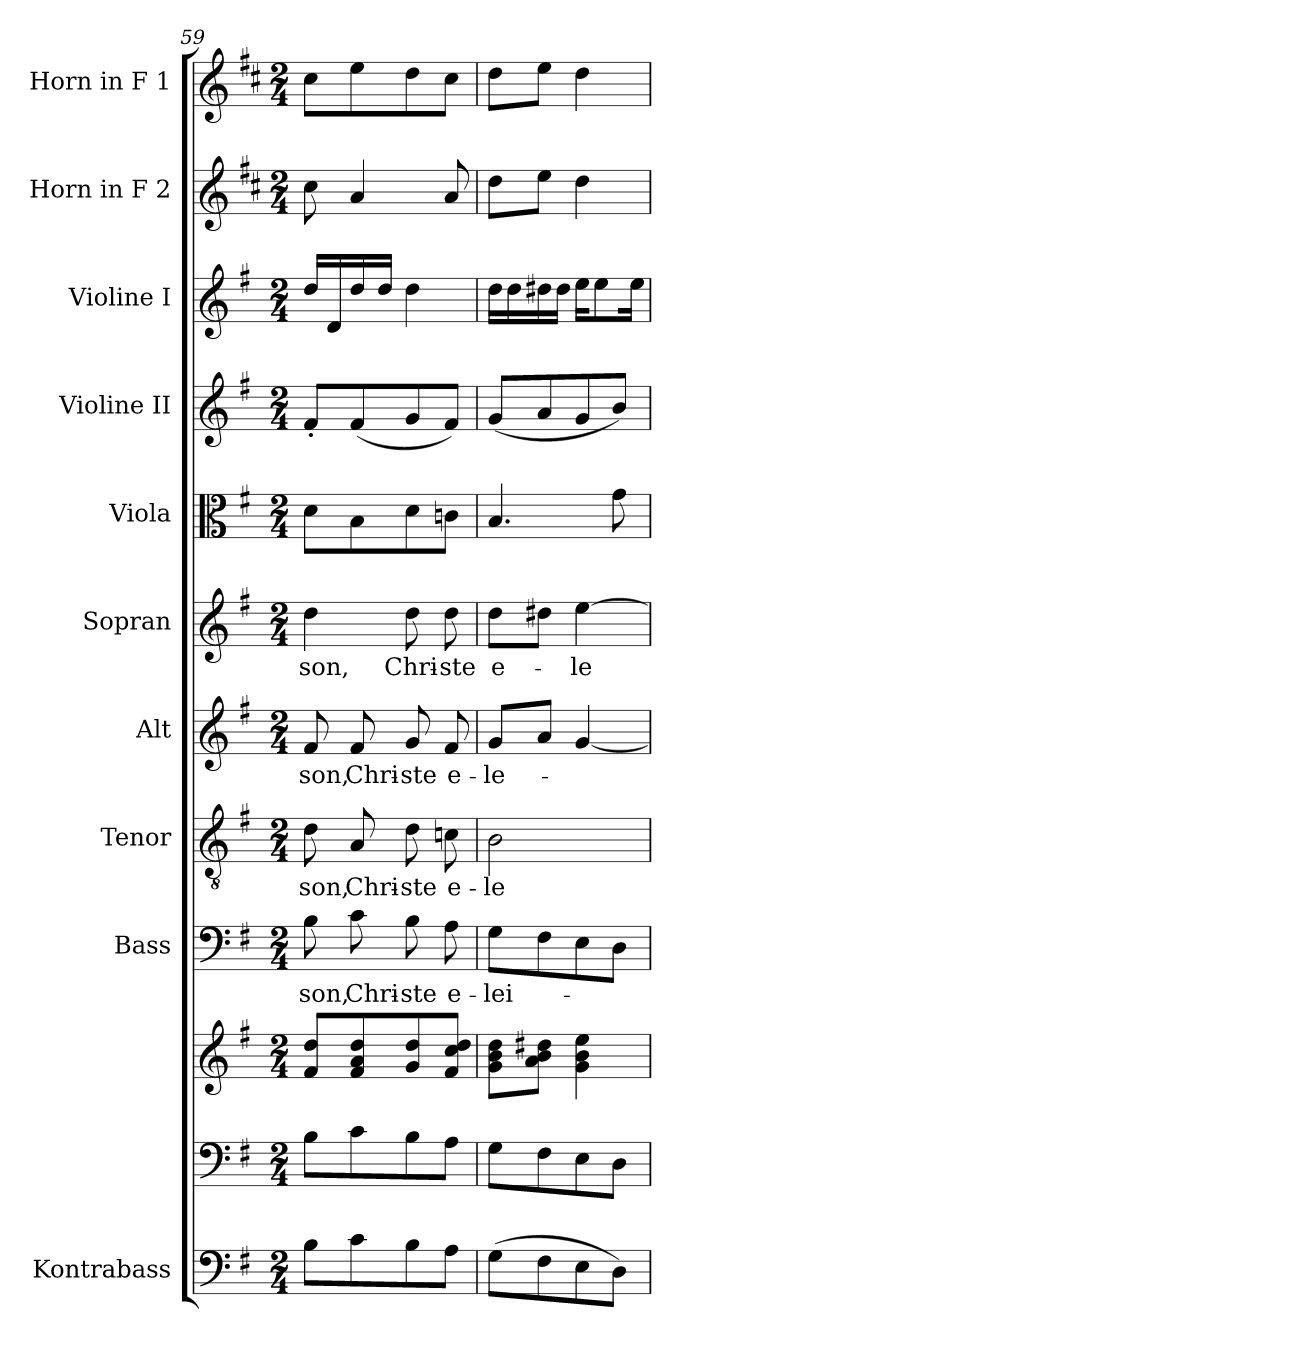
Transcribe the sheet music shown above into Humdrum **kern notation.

**kern	**kern	**kern	**kern	**text	**kern	**text	**kern	**text	**kern	**text	**kern	**kern	**kern	**kern	**kern
*part11	*part10	*part10	*part9	*part9	*part8	*part8	*part7	*part7	*part6	*part6	*part5	*part4	*part3	*part2	*part1
*staff12	*staff11	*staff10	*staff9	*staff9	*staff8	*staff8	*staff7	*staff7	*staff6	*staff6	*staff5	*staff4	*staff3	*staff2	*staff1
*I"Kontrabass	*	*	*I"Bass	*	*I"Tenor	*	*I"Alt	*	*I"Sopran	*	*I"Viola	*I"Violine II	*I"Violine I	*I"Horn in F 2	*I"Horn in F 1
*I'Kb.	*	*	*I'B.	*	*I'T.	*	*I'A.	*	*I'S.	*	*I'Vla.	*I'Vl. II	*I'Vl. I	*	*
*clefF4	*clefF4	*clefG2	*clefF4	*	*clefGv2	*	*clefG2	*	*clefG2	*	*clefC3	*clefG2	*clefG2	*clefG2	*clefG2
*ITrd7c12	*	*	*	*	*	*	*	*	*	*	*	*	*	*ITrd4c7	*ITrd4c7
*k[f#]	*k[f#]	*k[f#]	*k[f#]	*	*k[f#]	*	*k[f#]	*	*k[f#]	*	*k[f#]	*k[f#]	*k[f#]	*k[f#]	*k[f#]
*G:	*G:	*G:	*G:	*	*G:	*	*G:	*	*G:	*	*G:	*G:	*G:	*G:	*G:
*M2/4	*M2/4	*M2/4	*M2/4	*	*M2/4	*	*M2/4	*	*M2/4	*	*M2/4	*M2/4	*M2/4	*M2/4	*M2/4
=59	=59	=59	=59	=59	=59	=59	=59	=59	=59	=59	=59	=59	=59	=59	=59
!	!	!	!	!LO:LY:b	!	!LO:LY:b	!	!LO:LY:b	!	!LO:LY:b	!	!	!	!	!
8BB\L	8B\L	8f#/ 8dd/L	8B\	-son,	8d\	-son,	8f#/	-son,	4dd\	-son,	8d\L	8f#'</L	16dd/LL	8f#\	8f#\L
.	.	.	.	.	.	.	.	.	.	.	.	.	16d/	.	.
!	!	!	!	!LO:LY:b	!	!LO:LY:b	!	!LO:LY:b	!	!	!	!	!	!	!
8C\	8c\	8f#/ 8a/ 8dd/	8c\	Chri-	8A/	Chri-	8f#/	Chri-	.	.	8B\	(<8f#/	16dd/	4d/	8a\
.	.	.	.	.	.	.	.	.	.	.	.	.	16dd/JJ	.	.
!	!	!	!	!LO:LY:b	!	!LO:LY:b	!	!LO:LY:b	!	!LO:LY:b	!	!	!	!	!
8BB\	8B\	8g/ 8dd/	8B\	-ste	8d\	-ste	8g/	-ste	8dd\	Chri-	8d\	8g/	4dd\	.	8g\
!	!	!	!	!LO:LY:b	!	!LO:LY:b	!	!LO:LY:b	!	!LO:LY:b	!	!	!	!	!
8AA\J	8A\J	8f#/ 8cc/ 8dd/J	8A\	e-	8cn\	e-	8f#/	e-	8dd\	-ste	8cn\J	8f#/J)	.	8d/	8f#\J
=60	=60	=60	=60	=60	=60	=60	=60	=60	=60	=60	=60	=60	=60	=60	=60
!	!	!	!	!LO:LY:b	!	!LO:LY:b	!	!LO:LY:b	!	!LO:LY:b	!	!	!	!	!
(>8GG\L	8G\L	8g\ 8b\ 8dd\L	8G\L	-lei-	2B\	-le-	8g/L	-le-	8dd\L	e-	4.B/	(<8g/L	16dd\LL	8g\L	8g\L
.	.	.	.	.	.	.	.	.	.	.	.	.	16dd\	.	.
8FF#\	8F#\	8a\ 8b\ 8dd#X\J	8F#\	.	.	.	8a/J	.	8dd#X\J	.	.	8a/	16dd#X\	8a\J	8a\J
.	.	.	.	.	.	.	.	.	.	.	.	.	16dd#\JJ	.	.
!	!	!	!	!	!	!	!	!	!	!LO:LY:b	!	!	!	!	!
8EE\	8E\	4g\ 4b\ 4ee\	8E\	.	.	.	[4g/	.	[4ee\	-le-	.	8g/	16ee\KL	4g\	4g\
.	.	.	.	.	.	.	.	.	.	.	.	.	8ee\	.	.
8DD\J)	8D\J	.	8D\J	.	.	.	.	.	.	.	8g\	8b/J)	.	.	.
.	.	.	.	.	.	.	.	.	.	.	.	.	16ee\Jk	.	.
=	=	=	=	=	=	=	=	=	=	=	=	=	=	=	=
*-	*-	*-	*-	*-	*-	*-	*-	*-	*-	*-	*-	*-	*-	*-	*-
